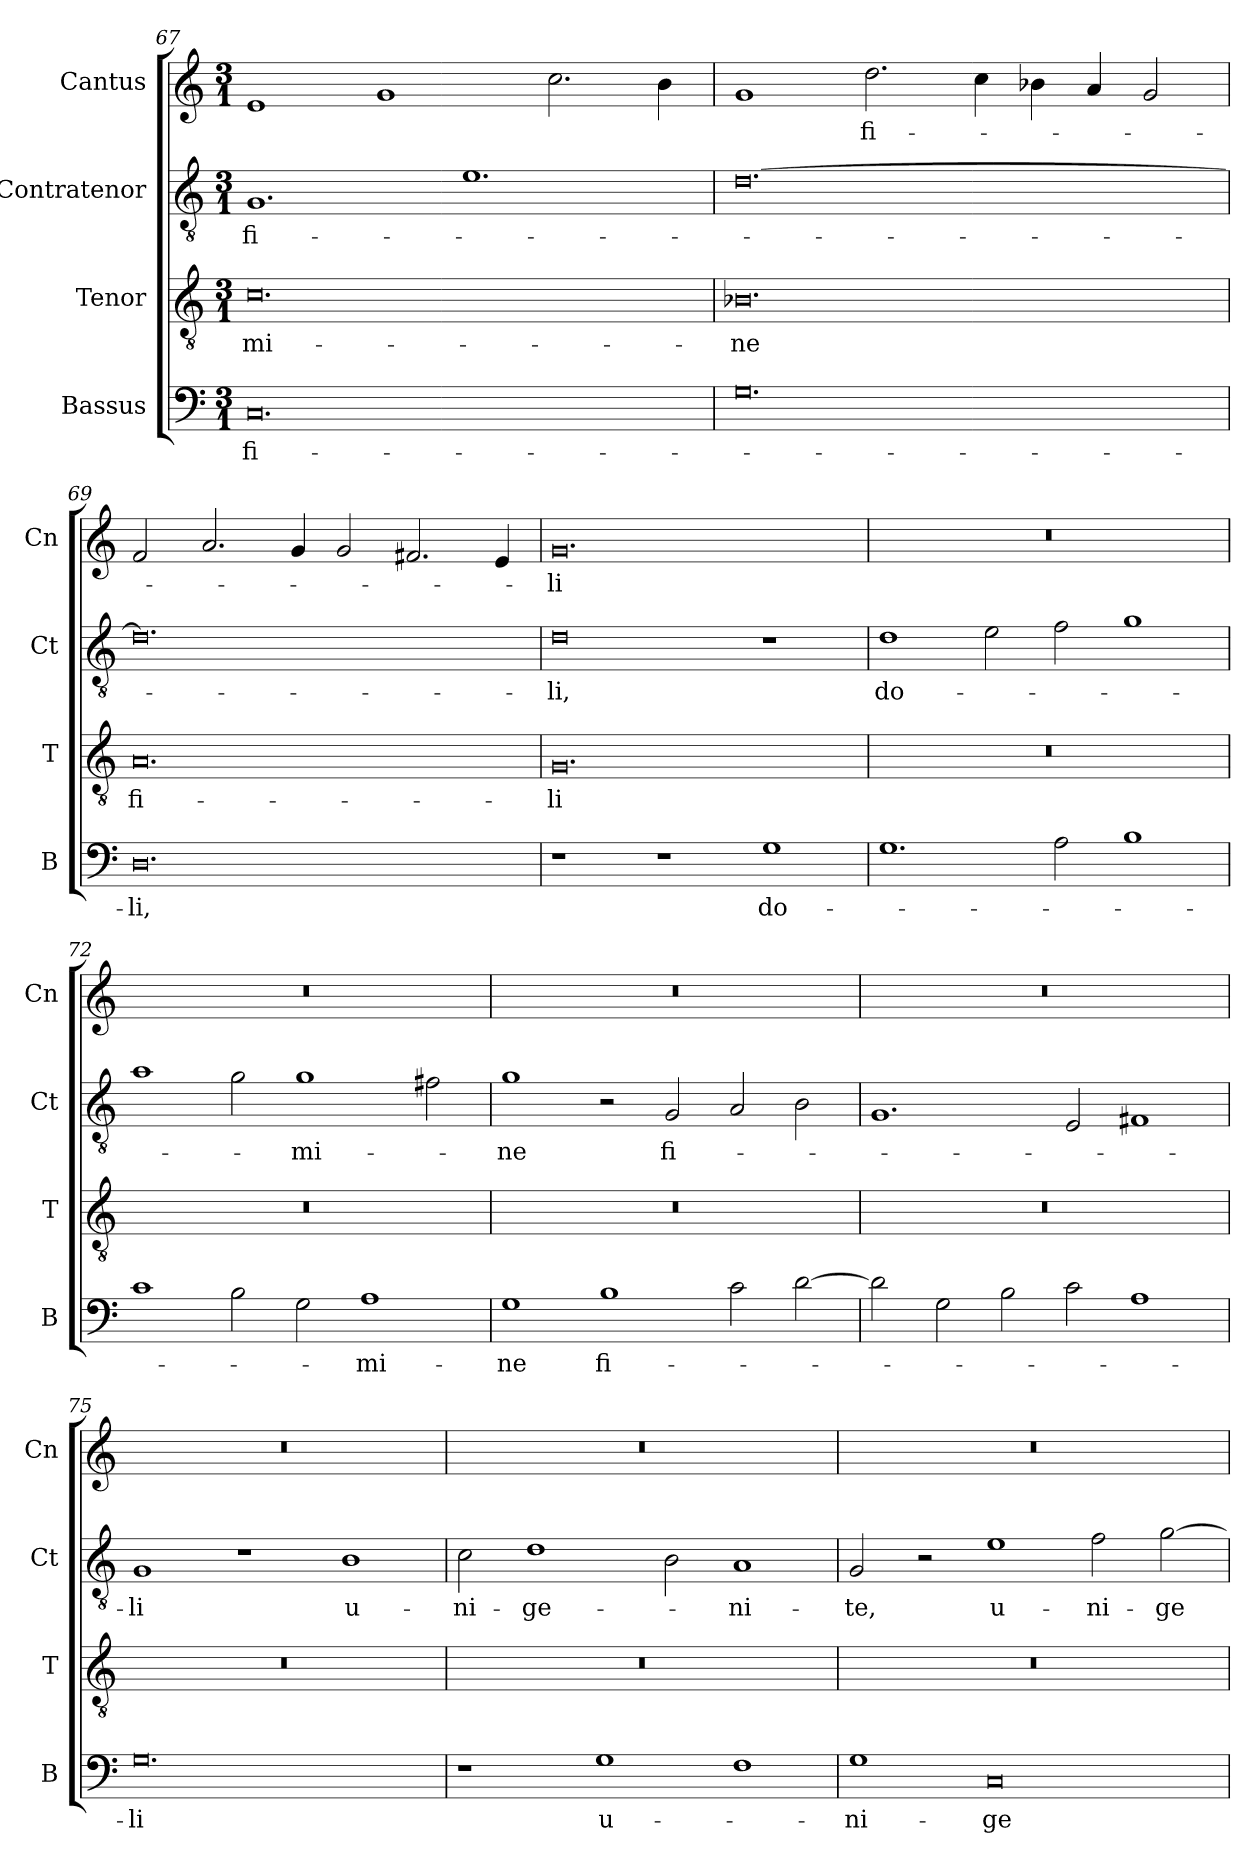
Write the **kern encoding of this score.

**kern	**text	**kern	**text	**kern	**text	**kern	**text
*part4	*part4	*part3	*part3	*part2	*part2	*part1	*part1
*staff4	*staff4	*staff3	*staff3	*staff2	*staff2	*staff1	*staff1
*I"Bassus	*	*I"Tenor	*	*I"Contratenor	*	*I"Cantus	*
*I'B	*	*I'T	*	*I'Ct	*	*I'Cn	*
*clefF4	*	*clefGv2	*	*clefGv2	*	*clefG2	*
*k[]	*	*k[]	*	*k[]	*	*k[]	*
*M3/1	*	*M3/1	*	*M3/1	*	*M3/1	*
=67	=67	=67	=67	=67	=67	=67	=67
0.C	fi-	0.c	-mi-	1.G	fi-	1e	.
.	.	.	.	.	.	1g	.
.	.	.	.	1.e	.	.	.
.	.	.	.	.	.	2.cc\	.
.	.	.	.	.	.	4b\	.
=68	=68	=68	=68	=68	=68	=68	=68
0.G	.	0.B-X	-ne	[0.d	.	1g	.
.	.	.	.	.	.	2.dd\	fi-
.	.	.	.	.	.	4cc\	.
.	.	.	.	.	.	4b-X\	.
.	.	.	.	.	.	4a/	.
.	.	.	.	.	.	2g/	.
=69	=69	=69	=69	=69	=69	=69	=69
0.D	-li,	0.A	fi-	0.d]	.	2f/	.
.	.	.	.	.	.	2.a/	.
.	.	.	.	.	.	4g/	.
.	.	.	.	.	.	2g/	.
.	.	.	.	.	.	2.f#X/	.
.	.	.	.	.	.	4e/	.
=70	=70	=70	=70	=70	=70	=70	=70
1r	.	0.G	-li	0d	-li,	0.g	-li
1r	.	.	.	.	.	.	.
1G	do-	.	.	1r	.	.	.
=71	=71	=71	=71	=71	=71	=71	=71
1.G	.	0.r	.	1d	do-	0.r	.
.	.	.	.	2e\	.	.	.
2A\	.	.	.	2f\	.	.	.
1B	.	.	.	1g	.	.	.
=72	=72	=72	=72	=72	=72	=72	=72
1c	.	0.r	.	1a	.	0.r	.
2B\	.	.	.	2g\	.	.	.
2G\	.	.	.	1g	-mi-	.	.
1A	-mi-	.	.	.	.	.	.
.	.	.	.	2f#X\	.	.	.
=73	=73	=73	=73	=73	=73	=73	=73
1G	-ne	0.r	.	1g	-ne	0.r	.
1B	fi-	.	.	2r	.	.	.
.	.	.	.	2G/	fi-	.	.
2c\	.	.	.	2A/	.	.	.
[2d\	.	.	.	2B\	.	.	.
=74	=74	=74	=74	=74	=74	=74	=74
2d\]	.	0.r	.	1.G	.	0.r	.
2G\	.	.	.	.	.	.	.
2B\	.	.	.	.	.	.	.
2c\	.	.	.	2E/	.	.	.
1A	.	.	.	1F#X	.	.	.
=75	=75	=75	=75	=75	=75	=75	=75
0.G	-li	0.r	.	1G	-li	0.r	.
.	.	.	.	1r	.	.	.
.	.	.	.	1B	u-	.	.
=76	=76	=76	=76	=76	=76	=76	=76
1r	.	0.r	.	2c\	-ni-	0.r	.
.	.	.	.	1d	-ge-	.	.
1G	u-	.	.	.	.	.	.
.	.	.	.	2B\	.	.	.
1F	.	.	.	1A	-ni-	.	.
=77	=77	=77	=77	=77	=77	=77	=77
1G	-ni-	0.r	.	2G/	-te,	0.r	.
.	.	.	.	2r	.	.	.
0C	-ge-	.	.	1e	u-	.	.
.	.	.	.	2f\	-ni-	.	.
.	.	.	.	[2g\	-ge-	.	.
=	=	=	=	=	=	=	=
*-	*-	*-	*-	*-	*-	*-	*-
